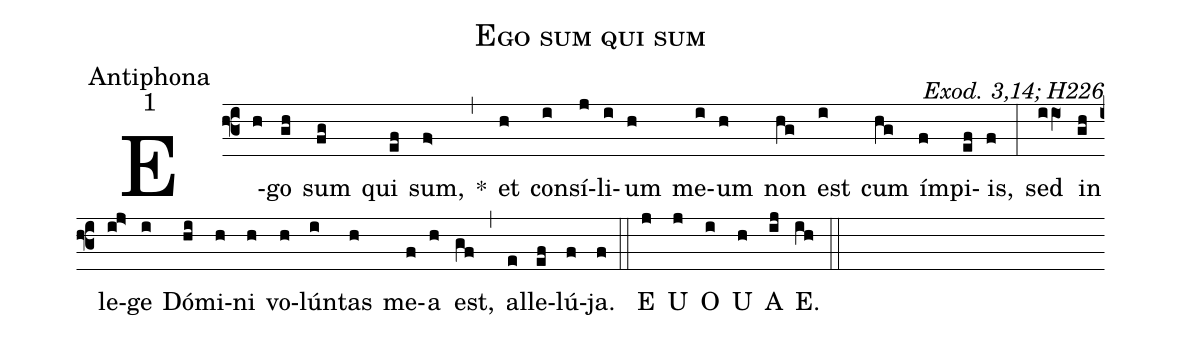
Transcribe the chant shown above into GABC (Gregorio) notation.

name:Ego sum qui sum;
office-part:Antiphona;
mode:1;
commentary:Exod. 3,14; H226;
%%
(f3)E(h)go(gh) sum(fg) qui(ef) sum,(f>)    *(,)  et(h) con(i)sí(j)li(i)um(h) me(i)um(h) non(hg) est(i) cum(hg) ím(f)pi(ef)is,(f) (:)
sed(iiO1) in(gh) le(ij>)ge(i) Dó(hi)mi(h)ni(h) vo(h)lún(i)tas(h) me(f)a(h) est,(gf) (,) al(e)le(ef)lú(f)ja.(f) (::)
<eu> E(j) U(j) O(i) U(h) A(ij) E.(ih) </eu> (::)
